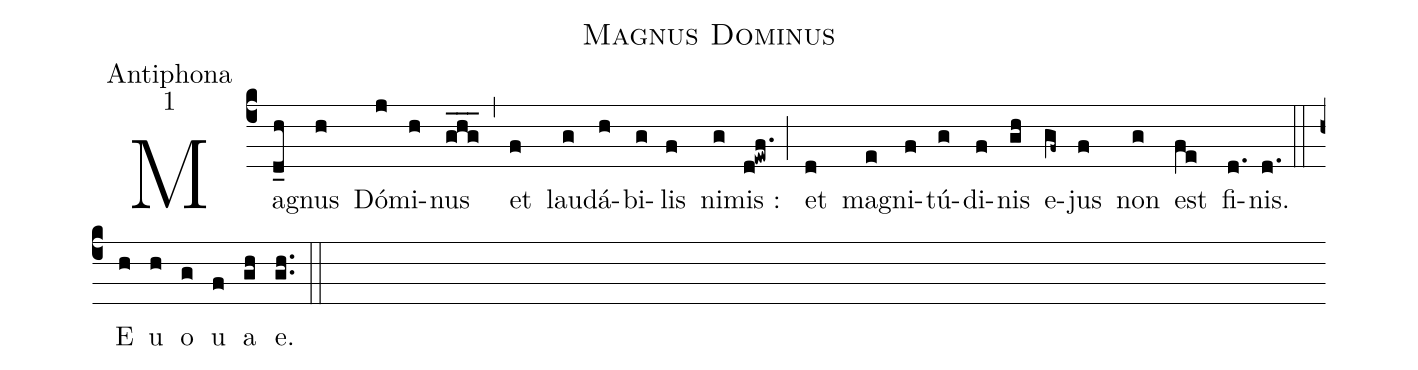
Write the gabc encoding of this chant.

name:Magnus Dominus;
office-part:Antiphona;
mode:1;
%%
(c4) Ma(d_h)gnus(h) Dó(j)mi(h)nus(ghg___) (,) et(f) lau(g)dá(h)bi(g)lis(f) ni(g)mis :(d!ewf.) (;) et(d) ma(e)gni(f)tú(g)di(f)nis(gh) e(gf~)jus(f) non(g) est(fe) fi(d.)nis.(d.) (::) E(h) u(h) o(g) u(f) a(gh) e.(gh..) (::)
